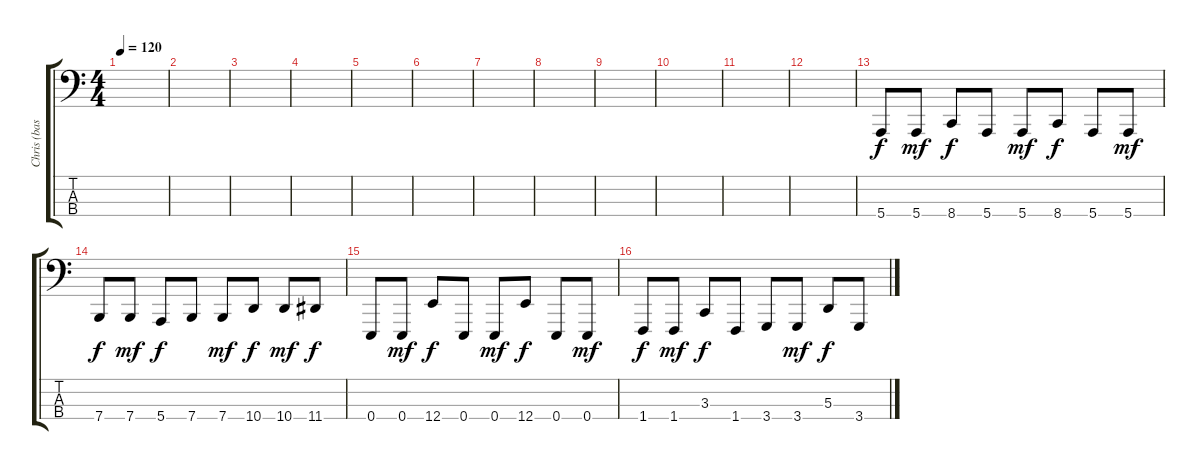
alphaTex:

\track ("Chris (bass-fx)" "Chris (bas") {instrument synthbrass2}
\staff {score tabs}
\tuning (G2 D2 A1 E1) {hide}
\ts (4 4)
\tempo 120
\clef f4
\ks c
|
|
|
|
|
|
|
|
|
|
|
|
5.4.8 5.4.8{dy mf} 8.4.8{dy f} 5.4.8 5.4.8{dy mf} 8.4.8{dy f} 5.4.8 5.4.8{dy mf} |
7.4.8{dy f} 7.4.8{dy mf} 5.4.8{dy f} 7.4.8 7.4.8{dy mf} 10.4.8{dy f} 10.4.8{dy mf} 11.4.8{dy f} |
0.4.8 0.4.8{dy mf} 12.4.8{dy f} 0.4.8 0.4.8{dy mf} 12.4.8{dy f} 0.4.8 0.4.8{dy mf} |
1.4.8{dy f} 1.4.8{dy mf} 3.3.8{dy f} 1.4.8 3.4.8 3.4.8{dy mf} 5.3.8{dy f} 3.4.8
